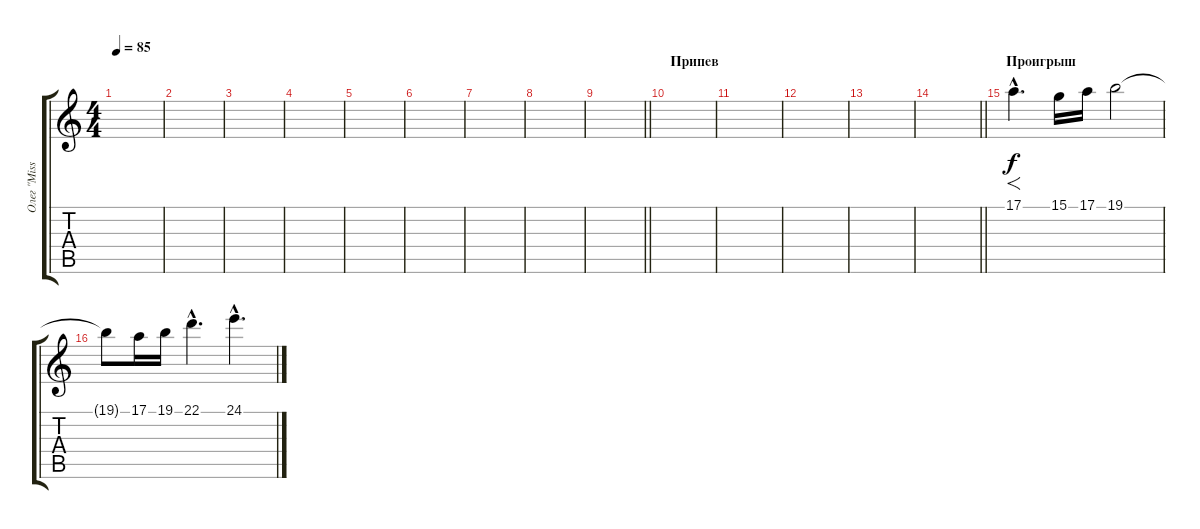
\track ("Олег \"Mission\" Мишин" "Олег \"Miss") {instrument flute}
\staff {score tabs}
\tuning (E4 B3 G3 D3 A2 E2) {hide}
\ts (4 4)
\tempo 85
\clef g2
\ks c
|
|
|
|
|
|
|
|
\barLineRight lightlight
|
\section ("" "Припев")
|
|
|
|
\barLineRight lightlight
|
\section ("" "Проигрыш")
17.1{hac}.4{f d volume 13} 15.1.16 17.1.16 19.1.2 |
19.1{t}.8 17.1.16 19.1.16 22.1{hac}.4{d} 24.1{hac}.4{d}
